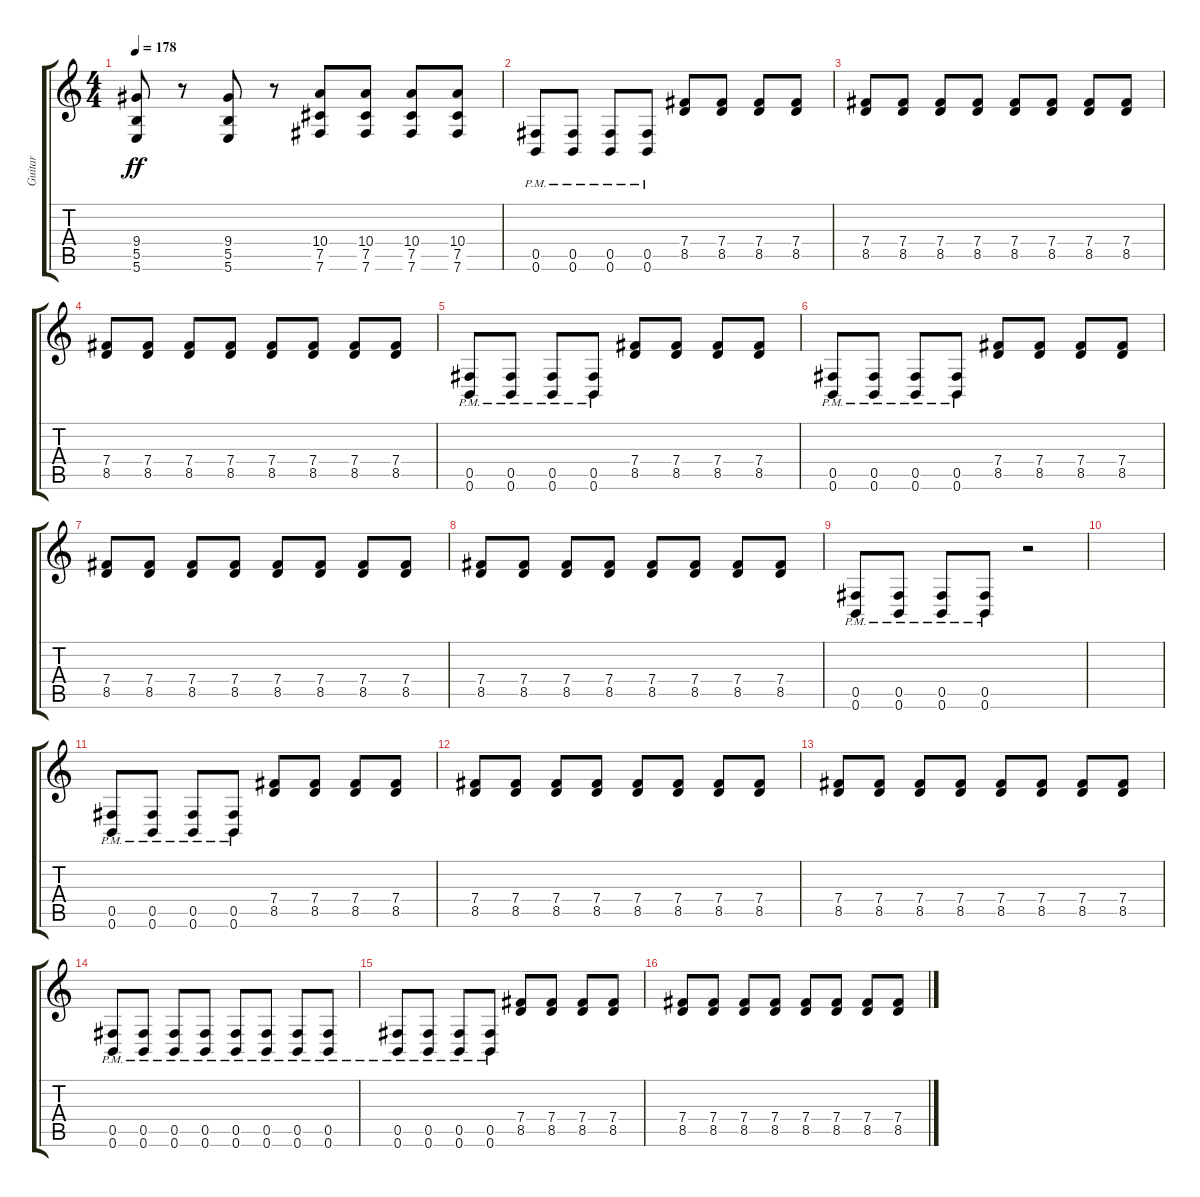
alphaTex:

\track ("Guitar" "Guitar") {instrument distortionguitar}
\staff {score tabs}
\tuning (Db4 Ab3 E3 B2 Gb2 B1) {hide}
\ts (4 4)
\tempo 178
\clef g2
\ks c
(9.4 5.5 5.6).8{dy ff} r.8 (9.4 5.5 5.6).8 r.8 (10.4 7.5 7.6).8 (10.4 7.5 7.6).8 (10.4 7.5 7.6).8 (10.4 7.5 7.6).8 |
(0.5{pm} 0.6{pm}).8 (0.5{pm} 0.6{pm}).8 (0.5{pm} 0.6{pm}).8 (0.5{pm} 0.6{pm}).8 (7.4 8.5).8 (7.4 8.5).8 (7.4 8.5).8 (7.4 8.5).8 |
(7.4 8.5).8 (7.4 8.5).8 (7.4 8.5).8 (7.4 8.5).8 (7.4 8.5).8 (7.4 8.5).8 (7.4 8.5).8 (7.4 8.5).8 |
(7.4 8.5).8 (7.4 8.5).8 (7.4 8.5).8 (7.4 8.5).8 (7.4 8.5).8 (7.4 8.5).8 (7.4 8.5).8 (7.4 8.5).8 |
(0.5{pm} 0.6{pm}).8 (0.5{pm} 0.6{pm}).8 (0.5{pm} 0.6{pm}).8 (0.5{pm} 0.6{pm}).8 (7.4 8.5).8 (7.4 8.5).8 (7.4 8.5).8 (7.4 8.5).8 |
(0.5{pm} 0.6{pm}).8 (0.5{pm} 0.6{pm}).8 (0.5{pm} 0.6{pm}).8 (0.5{pm} 0.6{pm}).8 (7.4 8.5).8 (7.4 8.5).8 (7.4 8.5).8 (7.4 8.5).8 |
(7.4 8.5).8 (7.4 8.5).8 (7.4 8.5).8 (7.4 8.5).8 (7.4 8.5).8 (7.4 8.5).8 (7.4 8.5).8 (7.4 8.5).8 |
(7.4 8.5).8 (7.4 8.5).8 (7.4 8.5).8 (7.4 8.5).8 (7.4 8.5).8 (7.4 8.5).8 (7.4 8.5).8 (7.4 8.5).8 |
(0.5{pm} 0.6{pm}).8 (0.5{pm} 0.6{pm}).8 (0.5{pm} 0.6{pm}).8 (0.5{pm} 0.6{pm}).8 r.2 |
|
(0.5{pm} 0.6{pm}).8 (0.5{pm} 0.6{pm}).8 (0.5{pm} 0.6{pm}).8 (0.5{pm} 0.6{pm}).8 (7.4 8.5).8 (7.4 8.5).8 (7.4 8.5).8 (7.4 8.5).8 |
(7.4 8.5).8 (7.4 8.5).8 (7.4 8.5).8 (7.4 8.5).8 (7.4 8.5).8 (7.4 8.5).8 (7.4 8.5).8 (7.4 8.5).8 |
(7.4 8.5).8 (7.4 8.5).8 (7.4 8.5).8 (7.4 8.5).8 (7.4 8.5).8 (7.4 8.5).8 (7.4 8.5).8 (7.4 8.5).8 |
(0.5{pm} 0.6{pm}).8 (0.5{pm} 0.6{pm}).8 (0.5{pm} 0.6{pm}).8 (0.5{pm} 0.6{pm}).8 (0.5{pm} 0.6{pm}).8 (0.5{pm} 0.6{pm}).8 (0.5{pm} 0.6{pm}).8 (0.5{pm} 0.6{pm}).8 |
(0.5{pm} 0.6{pm}).8 (0.5{pm} 0.6{pm}).8 (0.5{pm} 0.6{pm}).8 (0.5{pm} 0.6{pm}).8 (7.4 8.5).8 (7.4 8.5).8 (7.4 8.5).8 (7.4 8.5).8 |
(7.4 8.5).8 (7.4 8.5).8 (7.4 8.5).8 (7.4 8.5).8 (7.4 8.5).8 (7.4 8.5).8 (7.4 8.5).8 (7.4 8.5).8
